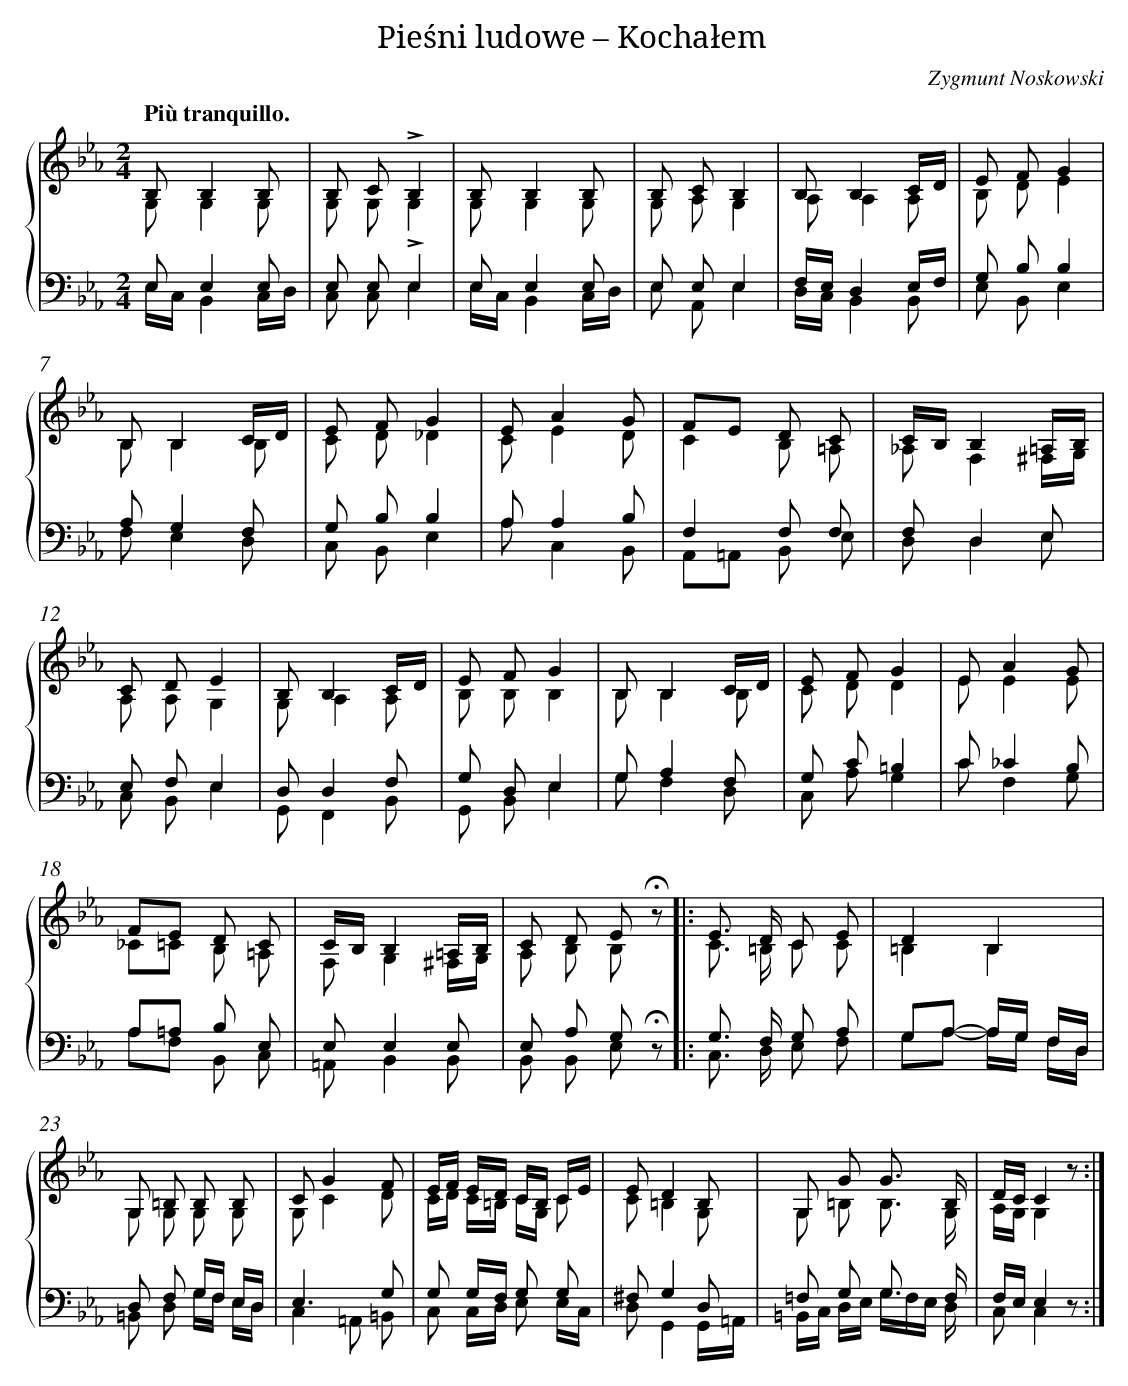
X:1
T: Pieśni ludowe – Kochałem
C: Zygmunt Noskowski
L: 1/8
M: 2/4
Q: "Più tranquillo."
%%staves {1 2}
V: 1 clef=treble
V: 2 clef=bass
K: Eb
[V:1] B,B,2B, & G,G,2G, |
[V:2] E,E,2E, & E,/C,/B,,2C,/D,/ |
[V:1] B, C!accent!B,2 & G, G,G,2 |
[V:2] E, E,!accent!E,2 & C, C,E,2 |
[V:1] B,B,2B, & G,G,2G, |
[V:2] E,E,2E, & E,/C,/B,,2C,/D,/ |
[V:1] B, CB,2 & G, A,G,2 |
[V:2] E, E,E,2 & E, A,,E,2 |
[V:1] B,B,2C/D/ & A,A,2A, |
[V:2] F,/E,/D,2E,/F,/ & D,/C,/B,,2B,, |
[V:1] E FG2 & B, DE2 |
[V:2] G, B,B,2 & E, B,,E,2 |
[V:1] B,B,2C/D/ & B,B,2B, |
[V:2] A,G,2F, & F,E,2D, |
[V:1] E FG2 & C D_D2 |
[V:2] G, B,B,2 & C, B,,E,2 |
[V:1] EA2G & CE2D |
[V:2] A,A,2B, & A,C,2B,, |
[V:1] FE D C & C2B, =A, |
[V:2] F,2F, F, & A,,=A,, B,, E, |
[V:1] C/B,/B,2=A,/B,/ & _A,F,2^F,/G,/ |
[V:2] F,D,2E, & D,D,2E, |
[V:1] C DE2 & A, A,G,2 |
[V:2] E, F,E,2 & C, B,,E,2 |
[V:1] B,B,2C/D/ & G,A,2A, |
[V:2] D,D,2F, & G,,F,,2B,, |
[V:1] E FG2 & B, B,B,2 |
[V:2] G, D,E,2 & G,, B,,E,2 |
[V:1] B,B,2C/D/ & B,B,2B, |
[V:2] G,A,2F, & G,F,2D, |
[V:1] E FG2 & C DD2 |
[V:2] G, C=B,2 & C, A,G,2 |
[V:1] EA2G & EE2E |
[V:2] C_C2B, & CF,2G, |
[V:1] FE D C & _C=C B, =A, |
[V:2] A,=A, B, E, & A,F, B,, C, |
[V:1] C/B,/B,2=A,/B,/ & F,G,2^F,/G,/ |
[V:2] E,E,2E, & =A,,B,,2B,, |
[V:1] C D E !fermata!z & A, B, B, x ]|:
[V:2] E, A, G, !fermata!z & B,, B,, E, x ]|:
[V:1] E> D C E & C> =B, C C |
[V:2] G,> F, G, A, & C,> D, E, F, |
[V:1] D2B,2 & =B,2B,2 |
[V:2] G,A,- A,/G,/ F,/D,/ & G,A,- A,/G,/ F,/D,/ |
[V:1] G, =B, B, B, & G, G, G, G, |
[V:2] D, F, G,/F,/ E,/D,/ & =B,, D, G,/F,/ E,/D,/ |
[V:1] CG2F & G,C2D |
[V:2] E,3G, & C,2=A,, =B,, |
[V:1] E/F/ E/D/ C/B,/ C/E/ & C/D/ C/=B,/ C/G,/ C |
[V:2] G, G,/F,/ G, G, & C, C,/D,/ E, E,/C,/ |
[V:1] ED2B, & C=B,2G, |
[V:2] ^F,G,2D, & D,G,,2G,,/=A,,/ |
[V:1] G, G G3/ B,/ & G, =B, B,3/ G,/ |
[V:2] =F, G, G,3/ F,/ & =B,,/C,/ D,/E,/ G,/F,/E,/ D,/ |
[V:1] D/C/C2z & A,/G,/G,2x :|]
[V:2] F,/E,/E,2z & C,C,2x :|]
